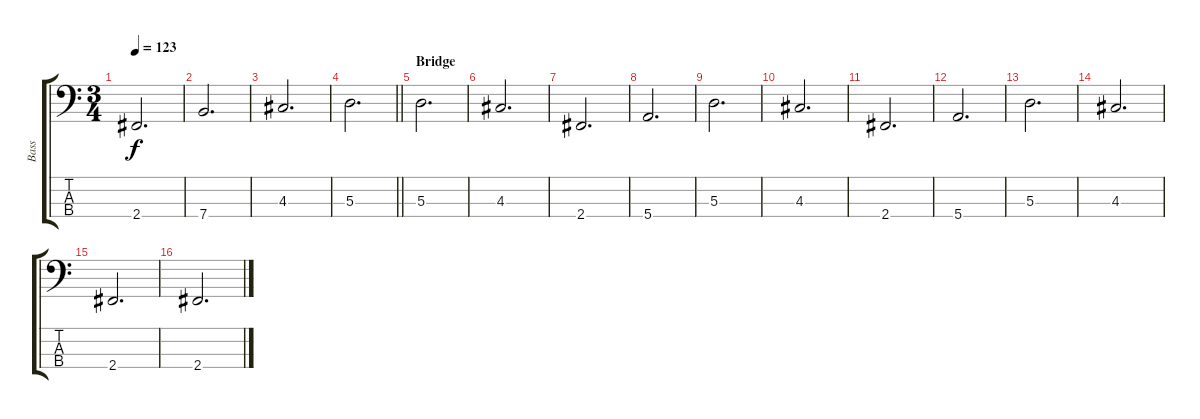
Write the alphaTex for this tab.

\track ("Bass" "Bass") {instrument electricbassfinger}
\staff {score tabs}
\tuning (G2 D2 A1 E1) {hide}
\ts (3 4)
\tempo 123
\clef f4
\ks c
2.4.2{d dy f} |
7.4.2{d} |
4.3.2{d} |
\barLineRight lightlight
5.3.2{d} |
\section ("" "Bridge")
5.3.2{d} |
4.3.2{d} |
2.4.2{d} |
5.4.2{d} |
5.3.2{d} |
4.3.2{d} |
2.4.2{d} |
5.4.2{d} |
5.3.2{d} |
4.3.2{d} |
2.4.2{d} |
2.4.2{d}
